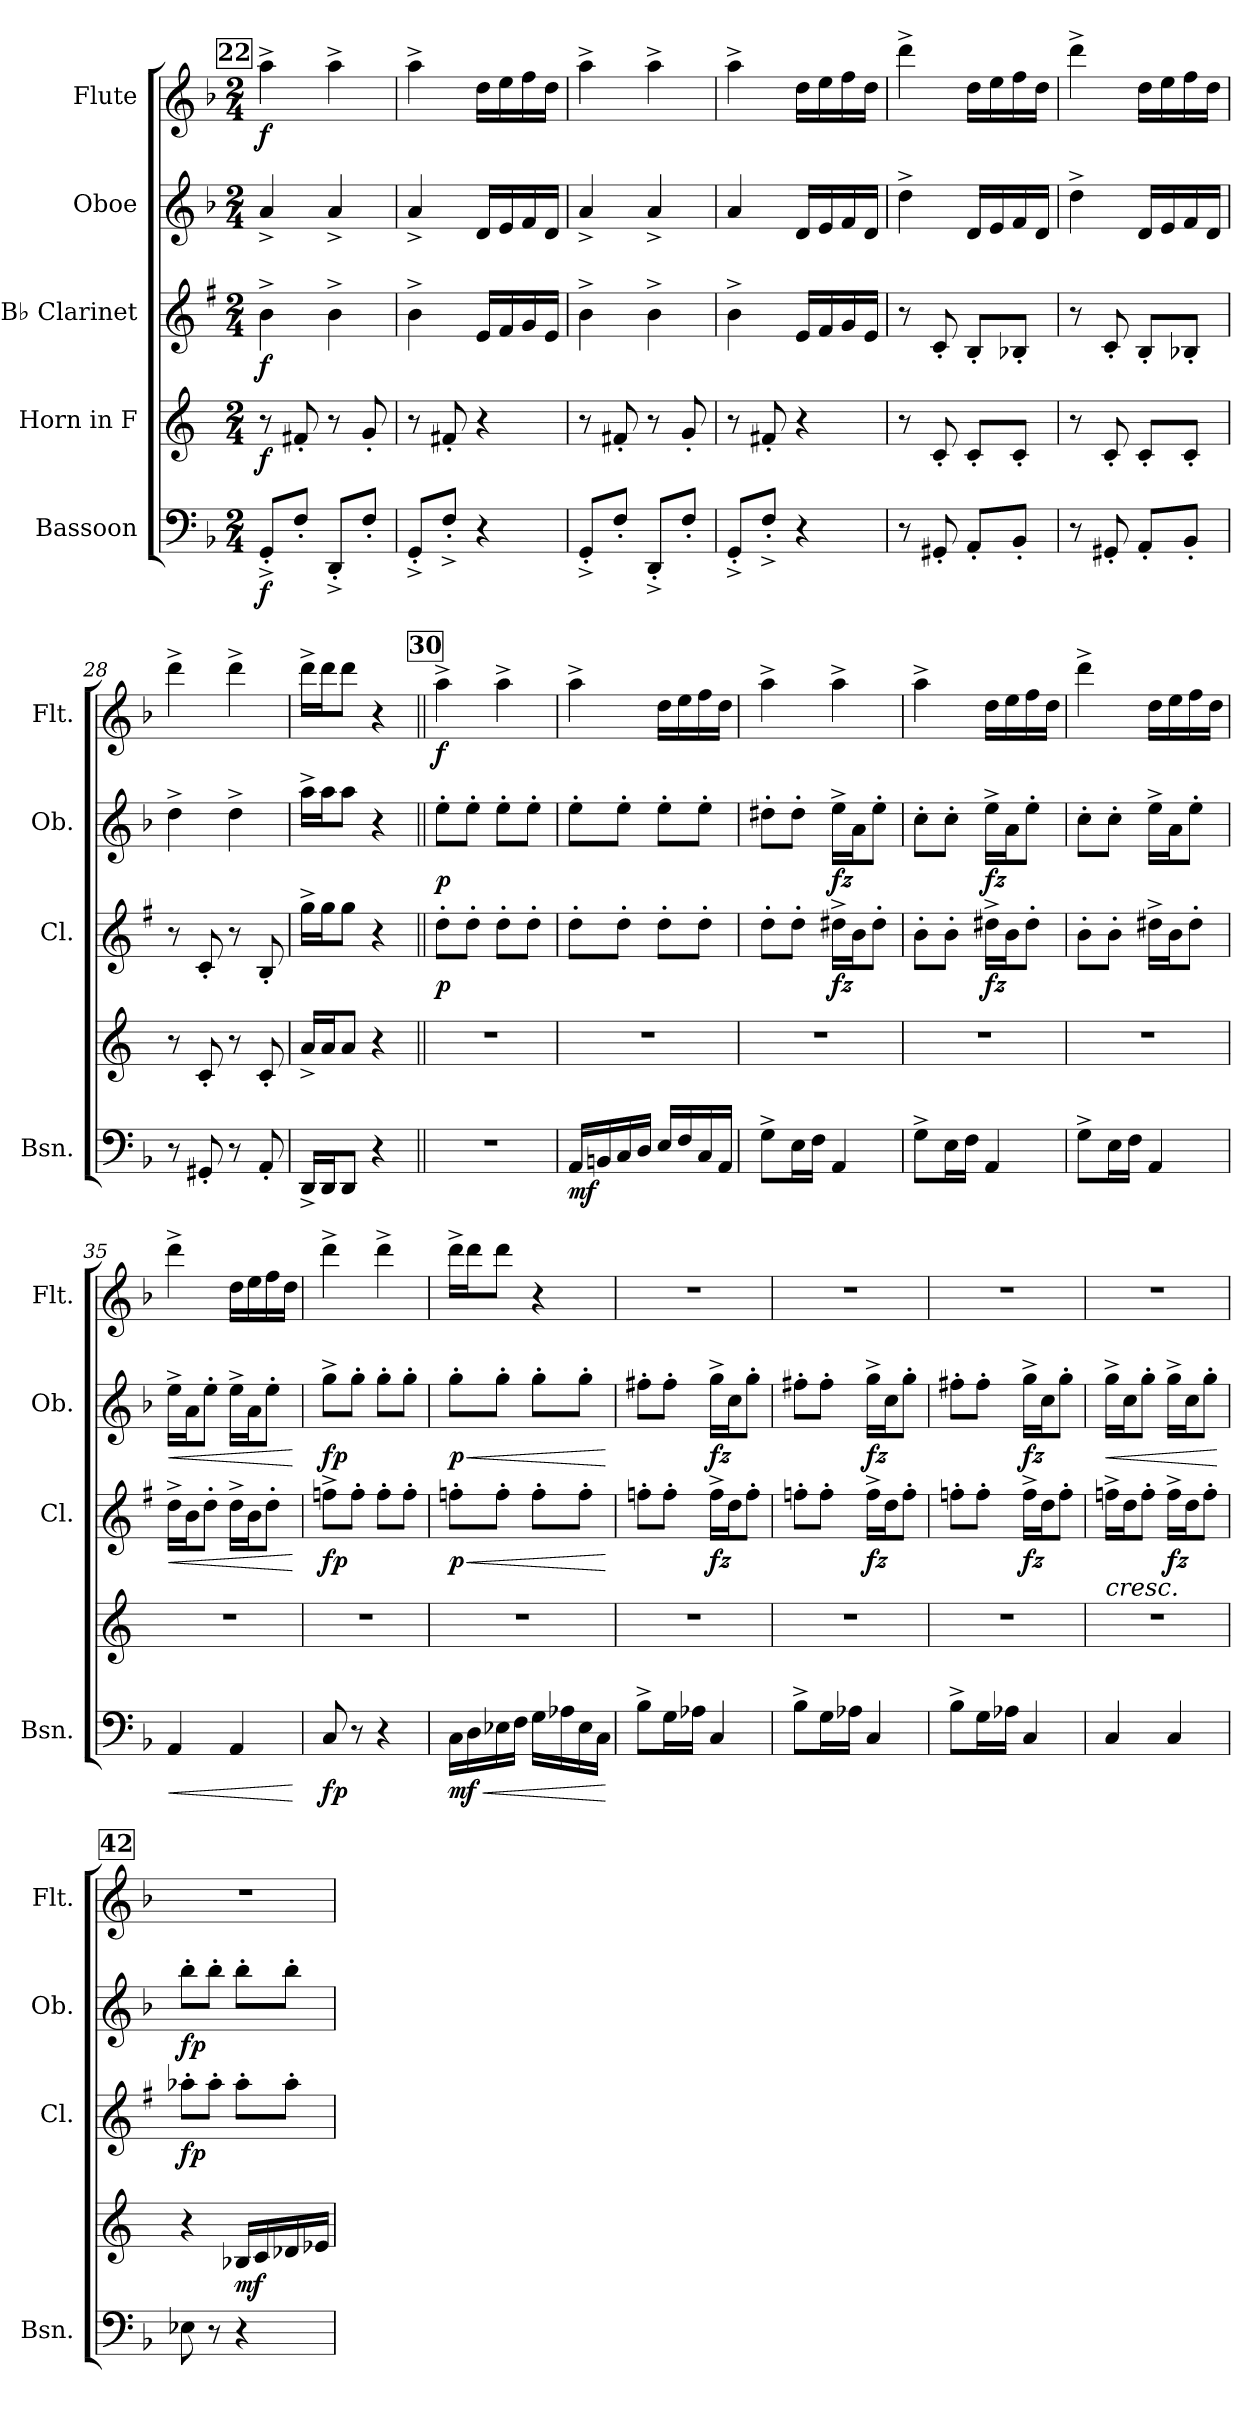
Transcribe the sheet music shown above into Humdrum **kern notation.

**kern	**dynam	**kern	**dynam	**kern	**dynam	**kern	**dynam	**kern	**dynam
*part5	*part5	*part4	*part4	*part3	*part3	*part2	*part2	*part1	*part1
*staff5	*staff5	*staff4	*staff4	*staff3	*staff3	*staff2	*staff2	*staff1	*staff1
*I"Bassoon	*	*I"Horn in F	*	*I"B♭ Clarinet	*	*I"Oboe	*	*I"Flute	*
*I'Bsn.	*	*	*	*I'Cl.	*	*I'Ob.	*	*I'Flt.	*
!!LO:PB:g=z
*clefF4	*	*clefG2	*	*clefG2	*	*clefG2	*	*clefG2	*
*	*	*ITrd4c7	*	*ITrd1c2	*	*	*	*	*
*k[b-]	*	*k[b-]	*	*k[b-]	*	*k[b-]	*	*k[b-]	*
*M2/4	*	*M2/4	*	*M2/4	*	*M2/4	*	*M2/4	*
!!LO:REH:place=s1:a:B:fs=14:t=22
=22	=22	=22	=22	=22	=22	=22	=22	=22	=22
!	!LO:DY:b	!	!LO:DY:b	!	!LO:DY:b	!	!	!	!LO:DY:b
8GG'^/L	f	8r	f	4a^\	f	4a^/	.	4aa^\	f
8F'/J	.	8Bn'/	.	.	.	.	.	.	.
8DD'^/L	.	8r	.	4a^\	.	4a^/	.	4aa^\	.
8F'/J	.	8c'/	.	.	.	.	.	.	.
=23	=23	=23	=23	=23	=23	=23	=23	=23	=23
8GG'^/L	.	8r	.	4a^\	.	4a^/	.	4aa^\	.
8F'^/J	.	8Bn'/	.	.	.	.	.	.	.
4r	.	4r	.	16d/LL	.	16d/LL	.	16dd\LL	.
.	.	.	.	16e/	.	16e/	.	16ee\	.
.	.	.	.	16f/	.	16f/	.	16ff\	.
.	.	.	.	16d/JJ	.	16d/JJ	.	16dd\JJ	.
=24	=24	=24	=24	=24	=24	=24	=24	=24	=24
8GG'^/L	.	8r	.	4a^\	.	4a^/	.	4aa^\	.
8F'/J	.	8Bn'/	.	.	.	.	.	.	.
8DD'^/L	.	8r	.	4a^\	.	4a^/	.	4aa^\	.
8F'/J	.	8c'/	.	.	.	.	.	.	.
=25	=25	=25	=25	=25	=25	=25	=25	=25	=25
8GG'^/L	.	8r	.	4a^\	.	4a/	.	4aa^\	.
8F'^/J	.	8Bn'/	.	.	.	.	.	.	.
4r	.	4r	.	16d/LL	.	16d/LL	.	16dd\LL	.
.	.	.	.	16e/	.	16e/	.	16ee\	.
.	.	.	.	16f/	.	16f/	.	16ff\	.
.	.	.	.	16d/JJ	.	16d/JJ	.	16dd\JJ	.
=26	=26	=26	=26	=26	=26	=26	=26	=26	=26
8r	.	8r	.	8r	.	4dd^\	.	4ddd^\	.
8GG#X'/	.	8F'/	.	8B-'/	.	.	.	.	.
8AA'/L	.	8F'/L	.	8A'/L	.	16d/LL	.	16dd\LL	.
.	.	.	.	.	.	16e/	.	16ee\	.
8BB-'/J	.	8F'/J	.	8A-X'/J	.	16f/	.	16ff\	.
.	.	.	.	.	.	16d/JJ	.	16dd\JJ	.
!!LO:LB:g=z
=27	=27	=27	=27	=27	=27	=27	=27	=27	=27
8r	.	8r	.	8r	.	4dd^\	.	4ddd^\	.
8GG#X'/	.	8F'/	.	8B-'/	.	.	.	.	.
8AA'/L	.	8F'/L	.	8A'/L	.	16d/LL	.	16dd\LL	.
.	.	.	.	.	.	16e/	.	16ee\	.
8BB-'/J	.	8F'/J	.	8A-X'/J	.	16f/	.	16ff\	.
.	.	.	.	.	.	16d/JJ	.	16dd\JJ	.
=28	=28	=28	=28	=28	=28	=28	=28	=28	=28
8r	.	8r	.	8r	.	4dd^\	.	4ddd^\	.
8GG#X'/	.	8F'/	.	8B-'/	.	.	.	.	.
8r	.	8r	.	8r	.	4dd^\	.	4ddd^\	.
8AA'/	.	8F'/	.	8A'/	.	.	.	.	.
=29	=29	=29	=29	=29	=29	=29	=29	=29	=29
16DD^/LL	.	16d^/LL	.	16ff^\LL	.	16aa^\LL	.	16ddd^\LL	.
16DD/J	.	16d/J	.	16ff\J	.	16aa\J	.	16ddd\J	.
8DD/J	.	8d/J	.	8ff\J	.	8aa\J	.	8ddd\J	.
4r	.	4r	.	4r	.	4r	.	4r	.
!!LO:REH:place=s1:a:B:fs=14:t=30
=30||	=30||	=30||	=30||	=30||	=30||	=30||	=30||	=30||	=30||
!	!	!	!	!	!LO:DY:b	!	!LO:DY:b	!	!LO:DY:b
2r	.	2r	.	8cc'\L	p	8ee'\L	p	4aa^\	f
.	.	.	.	8cc'\J	.	8ee'\J	.	.	.
.	.	.	.	8cc'\L	.	8ee'\L	.	4aa^\	.
.	.	.	.	8cc'\J	.	8ee'\J	.	.	.
=31	=31	=31	=31	=31	=31	=31	=31	=31	=31
!	!LO:DY:b	!	!	!	!	!	!	!	!
16AA/LL	mf	2r	.	8cc'\L	.	8ee'\L	.	4aa^\	.
16BBn/	.	.	.	.	.	.	.	.	.
16C/	.	.	.	8cc'\J	.	8ee'\J	.	.	.
16D/JJ	.	.	.	.	.	.	.	.	.
16E/LL	.	.	.	8cc'\L	.	8ee'\L	.	16dd\LL	.
16F/	.	.	.	.	.	.	.	16ee\	.
16C/	.	.	.	8cc'\J	.	8ee'\J	.	16ff\	.
16AA/JJ	.	.	.	.	.	.	.	16dd\JJ	.
=32	=32	=32	=32	=32	=32	=32	=32	=32	=32
8G^\L	.	2r	.	8cc'\L	.	8dd#X'\L	.	4aa^\	.
16E\L	.	.	.	8cc'\J	.	8dd#'\J	.	.	.
16F\JJ	.	.	.	.	.	.	.	.	.
!	!	!	!	!	!LO:DY:b	!	!LO:DY:b	!	!
4AA/	.	.	.	16cc#X^\LL	fz	16ee^\LL	fz	4aa^\	.
.	.	.	.	16a\J	.	16a\J	.	.	.
.	.	.	.	8cc#'\J	.	8ee'\J	.	.	.
!!LO:PB:g=z
=33	=33	=33	=33	=33	=33	=33	=33	=33	=33
8G^\L	.	2r	.	8a'\L	.	8cc'\L	.	4aa^\	.
16E\L	.	.	.	8a'\J	.	8cc'\J	.	.	.
16F\JJ	.	.	.	.	.	.	.	.	.
!	!	!	!	!	!LO:DY:b	!	!LO:DY:b	!	!
4AA/	.	.	.	16cc#X^\LL	fz	16ee^\LL	fz	16dd\LL	.
.	.	.	.	16a\J	.	16a\J	.	16ee\	.
.	.	.	.	8cc#'\J	.	8ee'\J	.	16ff\	.
.	.	.	.	.	.	.	.	16dd\JJ	.
=34	=34	=34	=34	=34	=34	=34	=34	=34	=34
8G^\L	.	2r	.	8a'\L	.	8cc'\L	.	4ddd^\	.
16E\L	.	.	.	8a'\J	.	8cc'\J	.	.	.
16F\JJ	.	.	.	.	.	.	.	.	.
4AA/	.	.	.	16cc#X^\LL	.	16ee^\LL	.	16dd\LL	.
.	.	.	.	16a\J	.	16a\J	.	16ee\	.
.	.	.	.	8cc#'\J	.	8ee'\J	.	16ff\	.
.	.	.	.	.	.	.	.	16dd\JJ	.
=35	=35	=35	=35	=35	=35	=35	=35	=35	=35
!	!LO:HP:b	!	!	!	!LO:HP:b	!	!LO:HP:b	!	!
4AA/	<	2r	.	16cc^\LL	<	16ee^\LL	<	4ddd^\	.
.	.	.	.	16a\J	.	16a\J	.	.	.
.	.	.	.	8cc'\J	.	8ee'\J	.	.	.
4AA/	.	.	.	16cc^\LL	.	16ee^\LL	.	16dd\LL	.
.	.	.	.	16a\J	.	16a\J	.	16ee\	.
.	.	.	.	8cc'\J	.	8ee'\J	.	16ff\	.
.	.	.	.	.	.	.	.	16dd\JJ	.
.	[	.	.	.	[	.	[	.	.
=36	=36	=36	=36	=36	=36	=36	=36	=36	=36
!	!LO:DY:b	!	!	!	!LO:DY:b	!	!LO:DY:b	!	!
8C/	fp	2r	.	8ee-X^\L	fp	8gg^\L	fp	4ddd^\	.
8r	.	.	.	8ee-'\J	.	8gg'\J	.	.	.
4r	.	.	.	8ee-'\L	.	8gg'\L	.	4ddd^\	.
.	.	.	.	8ee-'\J	.	8gg'\J	.	.	.
=37	=37	=37	=37	=37	=37	=37	=37	=37	=37
!	!LO:HP:b	!	!	!	!LO:HP:b	!	!LO:HP:b	!	!
!	!LO:DY:n=1:b	!	!	!	!LO:DY:n=1:b	!	!LO:DY:n=1:b	!	!
16C\LL	< mf	2r	.	8ee-X'\L	< p	8gg'\L	< p	16ddd^\LL	.
16D\	.	.	.	.	.	.	.	16ddd\J	.
16E-X\	.	.	.	8ee-'\J	.	8gg'\J	.	8ddd\J	.
16F\JJ	.	.	.	.	.	.	.	.	.
16G\LL	.	.	.	8ee-'\L	.	8gg'\L	.	4r	.
16A-X\	.	.	.	.	.	.	.	.	.
16E-\	.	.	.	8ee-'\J	.	8gg'\J	.	.	.
16C\JJ	.	.	.	.	.	.	.	.	.
.	[	.	.	.	[	.	[	.	.
!!LO:LB:g=z
=38	=38	=38	=38	=38	=38	=38	=38	=38	=38
8B-^\L	.	2r	.	8ee-X'\L	.	8ff#X'\L	.	2r	.
16G\L	.	.	.	8ee-'\J	.	8ff#'\J	.	.	.
16A-X\JJ	.	.	.	.	.	.	.	.	.
!	!	!	!	!	!LO:DY:b	!	!LO:DY:b	!	!
4C/	.	.	.	16ee-^\LL	fz	16gg^\LL	fz	.	.
.	.	.	.	16cc\J	.	16cc\J	.	.	.
.	.	.	.	8ee-'\J	.	8gg'\J	.	.	.
=39	=39	=39	=39	=39	=39	=39	=39	=39	=39
8B-^\L	.	2r	.	8ee-X'\L	.	8ff#X'\L	.	2r	.
16G\L	.	.	.	8ee-'\J	.	8ff#'\J	.	.	.
16A-X\JJ	.	.	.	.	.	.	.	.	.
!	!	!	!	!	!LO:DY:b	!	!LO:DY:b	!	!
4C/	.	.	.	16ee-^\LL	fz	16gg^\LL	fz	.	.
.	.	.	.	16cc\J	.	16cc\J	.	.	.
.	.	.	.	8ee-'\J	.	8gg'\J	.	.	.
=40	=40	=40	=40	=40	=40	=40	=40	=40	=40
8B-^\L	.	2r	.	8ee-X'\L	.	8ff#X'\L	.	2r	.
16G\L	.	.	.	8ee-'\J	.	8ff#'\J	.	.	.
16A-X\JJ	.	.	.	.	.	.	.	.	.
!	!	!	!	!	!LO:DY:b	!	!LO:DY:b	!	!
4C/	.	.	.	16ee-^\LL	fz	16gg^\LL	fz	.	.
.	.	.	.	16cc\J	.	16cc\J	.	.	.
.	.	.	.	8ee-'\J	.	8gg'\J	.	.	.
=41	=41	=41	=41	=41	=41	=41	=41	=41	=41
!	!	!	!	!	!LO:HP:b	!	!LO:HP:b	!	!
4C/	.	2r	.	16ee-X^\LL	<	16gg^\LL	<	2r	.
.	.	.	.	16cc\J	.	16cc\J	.	.	.
.	.	.	.	8ee-'\J	.	8gg'\J	.	.	.
!	!	!	!	!	!LO:DY:b	!	!	!	!
4C/	.	.	.	16ee-^\LL	fz	16gg^\LL	.	.	.
.	.	.	.	16cc\J	.	16cc\J	.	.	.
.	.	.	.	8ee-'\J	.	8gg'\J	.	.	.
.	.	.	.	.	[	.	[	.	.
!!LO:REH:place=s1:a:B:fs=14:t=42
=42	=42	=42	=42	=42	=42	=42	=42	=42	=42
!	!	!	!	!	!LO:DY:b	!	!LO:DY:b	!	!
8E-X\	.	4r	.	8gg-X'\L	fp	8bb-'\L	fp	2r	.
8r	.	.	.	8gg-'\J	.	8bb-'\J	.	.	.
!	!	!	!LO:DY:b	!	!	!	!	!	!
4r	.	16E-X/LL	mf	8gg-'\L	.	8bb-'\L	.	.	.
.	.	16F/	.	.	.	.	.	.	.
.	.	16G-X/	.	8gg-'\J	.	8bb-'\J	.	.	.
.	.	16A-X/JJ	.	.	.	.	.	.	.
=	=	=	=	=	=	=	=	=	=
*-	*-	*-	*-	*-	*-	*-	*-	*-	*-
